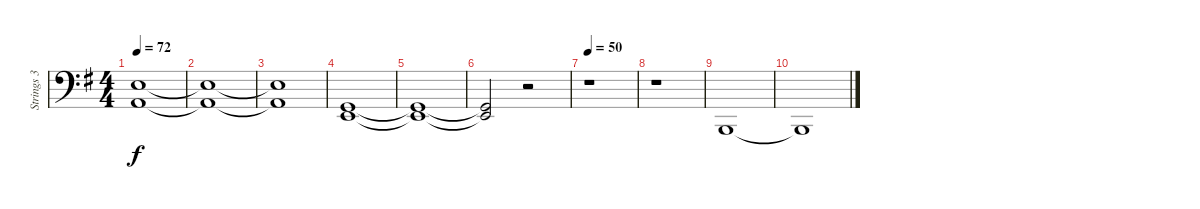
\track ("Strings 3" "Strings 3") {instrument stringensemble2}
\staff {score}
\tuning (C3 G2 D2 A1 E1 B0) {hide}
\ts (4 4)
\tempo 72
\clef f4
\ks eminor
(4.1{t} 2.2).1{dy f} |
(4.1{t} 2.2{t}).1 |
(4.1{t} 2.2{t}).1 |
(0.2 2.3).1 |
(0.2{t} 2.3{t}).1 |
(0.2{t} 2.3{t}).2 r.2 |
\tempo 50
r.1 |
r.1 |
2.4.1 |
2.4{t}.1
